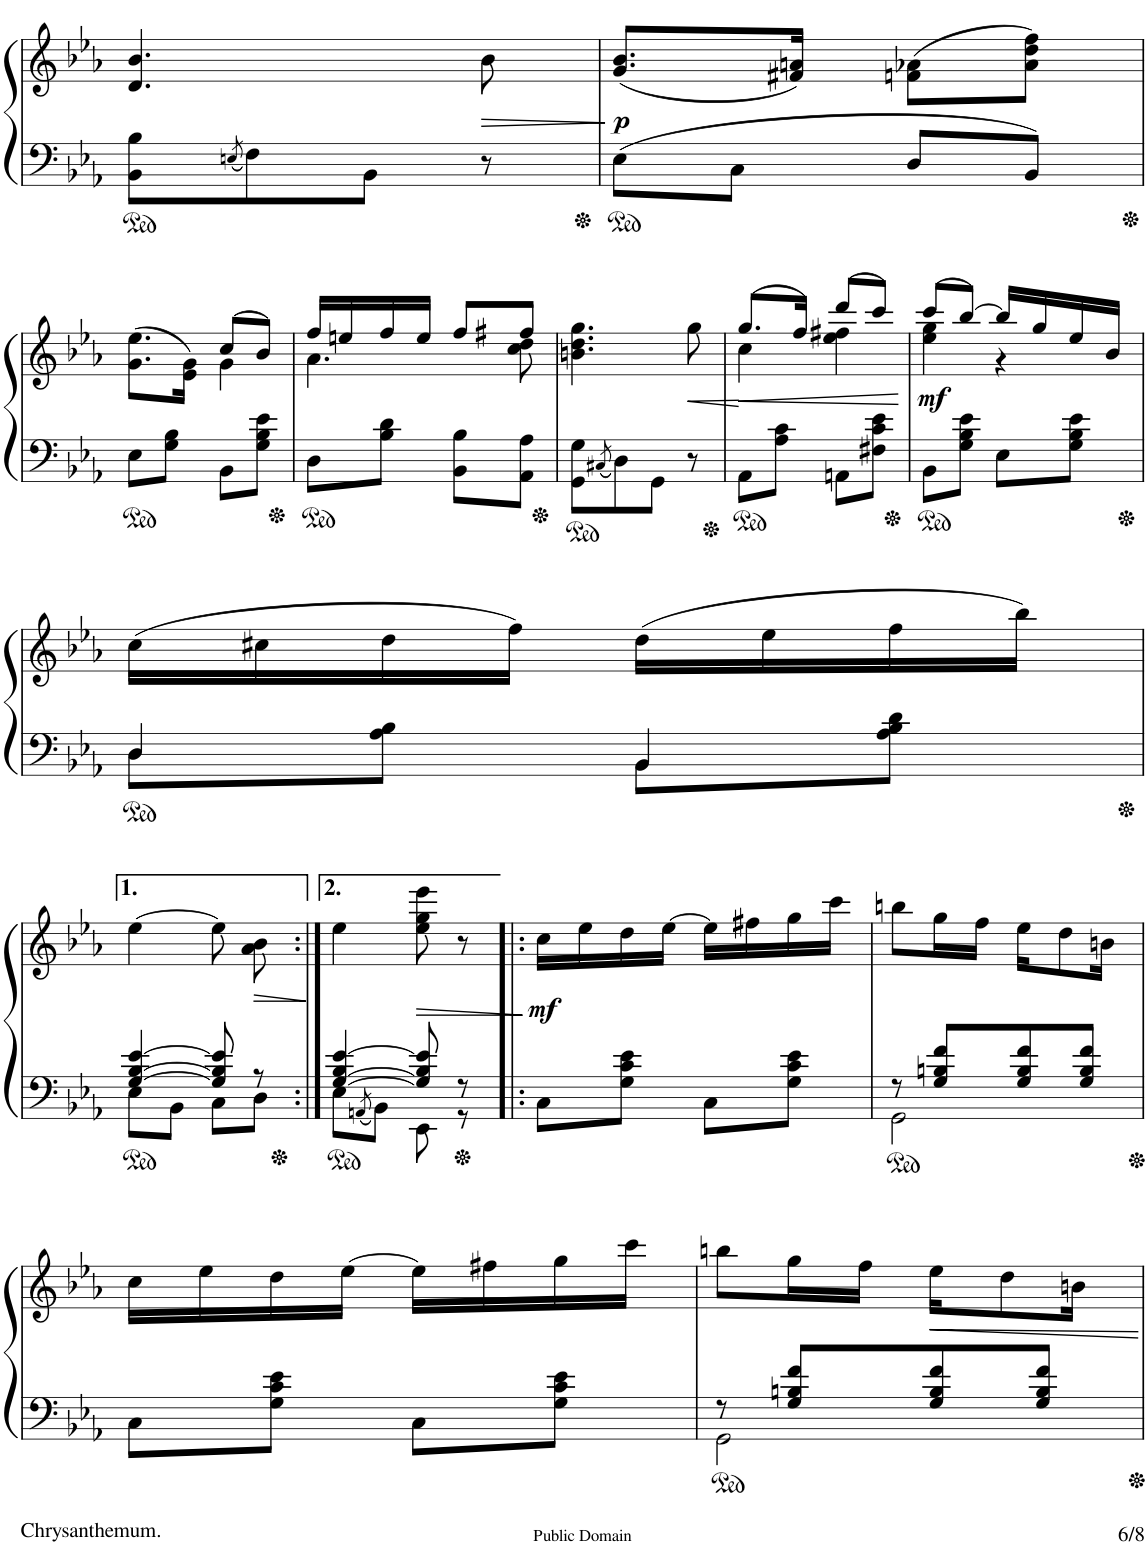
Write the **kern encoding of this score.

**kern	**kern	**dynam
*part1	*part1	*part1
*staff2	*staff1	*staff1/2
*I"Piano	*	*
*I'Pno	*	*
!!LO:PB:g=z
*clefF4	*clefG2	*
*k[b-e-a-]	*k[b-e-a-]	*
*M2/4	*M2/4	*
=62	=62	=62
8BB-\ 8B-\L	4.d/ 4.b-/	.
8qEn/	.	.
8F\	.	.
8BB-\J	.	.
!	!	!LO:HP:b
8r	8b-\	>
.	.	]
=63	=63	=63
!	!	!LO:DY:b
8E-\L	(8.g/ 8.b-/L	p
8C\J	.	.
.	16f#X/ 16an/Jk)	.
8D/L	(8fn\ 8a-X\L	.
8BB-/J	8a-\ 8dd\ 8ff\J)	.
!!LO:LB:g=z
=64	=64	=64
*	*^	*
8E-\L	(8.g\ 8.ee-\L	4ryy	.
8G\ 8B-\J	.	.	.
.	16e-\ 16g\Jk)	.	.
8BB-\L	(8cc/L	4g\	.
8G\ 8B-\ 8e-\J	8b-/J)	.	.
=65	=65	=65	=65
8D\L	16ff/LL	4.a-\	.
.	16een/	.	.
8B-\ 8d\J	16ff/	.	.
.	16ee/JJ	.	.
8BB-\ 8B-\L	8ff/L	.	.
8AA-\ 8A-\J	8ff#X/J	8cc\ 8dd\	.
*	*v	*v	*
=66	=66	=66
8GG\ 8G\L	4.bn\ 4.dd\ 4.gg\	.
8qC#X/	.	.
8D\	.	.
8GG\J	.	.
!	!	!LO:HP:b
8r	8gg\	<
.	.	[
=67	=67	=67
!	!	!LO:HP:b
*	*^	*
8AA-\L	(8.gg/L	4cc\	<
8A-\ 8c\J	.	.	.
.	16ff/Jk)	.	.
8AAn\L	(8ddd/L	4ee-\ 4ff#X\	.
8F#X\ 8c\ 8e-\J	8ccc/J)	.	.
*	*v	*v	*
.	.	[
=68	=68	=68
*	*^	*
!	!	!	!LO:DY:b
8BB-\L	(8ccc/L	4ee-\ 4gg\	mf
8G\ 8B-\ 8e-\J	[8bb-/J)	.	.
8E-\L	16bb-/LL]	4r	.
.	16gg/	.	.
8G\ 8B-\ 8e-\J	16ee-/	.	.
.	16b-/JJ	.	.
*	*v	*v	*
!!LO:LB:g=z
=69	=69	=69
*^	*	*
8D\L	4D/	(16cc\LL	.
.	.	16cc#X\	.
8A-\ 8B-\J	.	16dd\	.
.	.	16ff\JJ)	.
8BB-\L	4BB-/	(16dd\LL	.
.	.	16ee-\	.
8A-\ 8B-\ 8d\J	.	16ff\	.
.	.	16bb-\JJ)	.
!!LO:LB:g=z
=70	=70	=70	=70
[4G/ [4B-/ [4e-/	8E-\L	[4ee-\	.
.	8BB-\J	.	.
8G/] 8B-/] 8e-/]	8C\L	8ee-\]	.
!	!	!	!LO:HP:b
8r	8D\J	8a-\ 8b-\	>
*v	*v	*	*
.	.	]
=71:|!	=71:|!	=71:|!
*^	*	*
[4G/ [4B-/ [4e-/	8E-\L	4ee-\	.
.	8qAAn/	.	.
.	8BB-\J	.	.
!	!	!	!LO:HP:b
8G/] 8B-/] 8e-/]	8EE-\	8ee-\ 8gg\ 8eee-\	>
8r	8r	8r	.
*v	*v	*	*
.	.	]
=72!|:	=72!|:	=72!|:
!	!	!LO:DY:b
8C\L	16cc\LL	mf
.	16ee-\	.
8G\ 8c\ 8e-\J	16dd\	.
.	[16ee-\JJ	.
8C\L	16ee-\LL]	.
.	16ff#X\	.
8G\ 8c\ 8e-\J	16gg\	.
.	16ccc\JJ	.
=73	=73	=73
*^	*	*
8r	2GG\	8bbn\L	.
8G/ 8Bn/ 8f/L	.	16gg\L	.
.	.	16ff\JJ	.
8G/ 8B/ 8f/	.	16ee-\KL	.
.	.	8dd\	.
8G/ 8B/ 8f/J	.	.	.
.	.	16bn\Jk	.
*v	*v	*	*
!!LO:LB:g=z
=74	=74	=74
8C\L	16cc\LL	.
.	16ee-\	.
8G\ 8c\ 8e-\J	16dd\	.
.	[16ee-\JJ	.
8C\L	16ee-\LL]	.
.	16ff#X\	.
8G\ 8c\ 8e-\J	16gg\	.
.	16ccc\JJ	.
=75	=75	=75
*^	*	*
8r	2GG\	8bbn\L	.
8G/ 8Bn/ 8f/L	.	16gg\L	.
.	.	16ff\JJ	.
!	!	!	!LO:HP:b
8G/ 8B/ 8f/	.	16ee-\KL	<
.	.	8dd\	.
8G/ 8B/ 8f/J	.	.	.
.	.	16bn\Jk	.
*v	*v	*	*
.	.	[
=	=	=
*-	*-	*-
